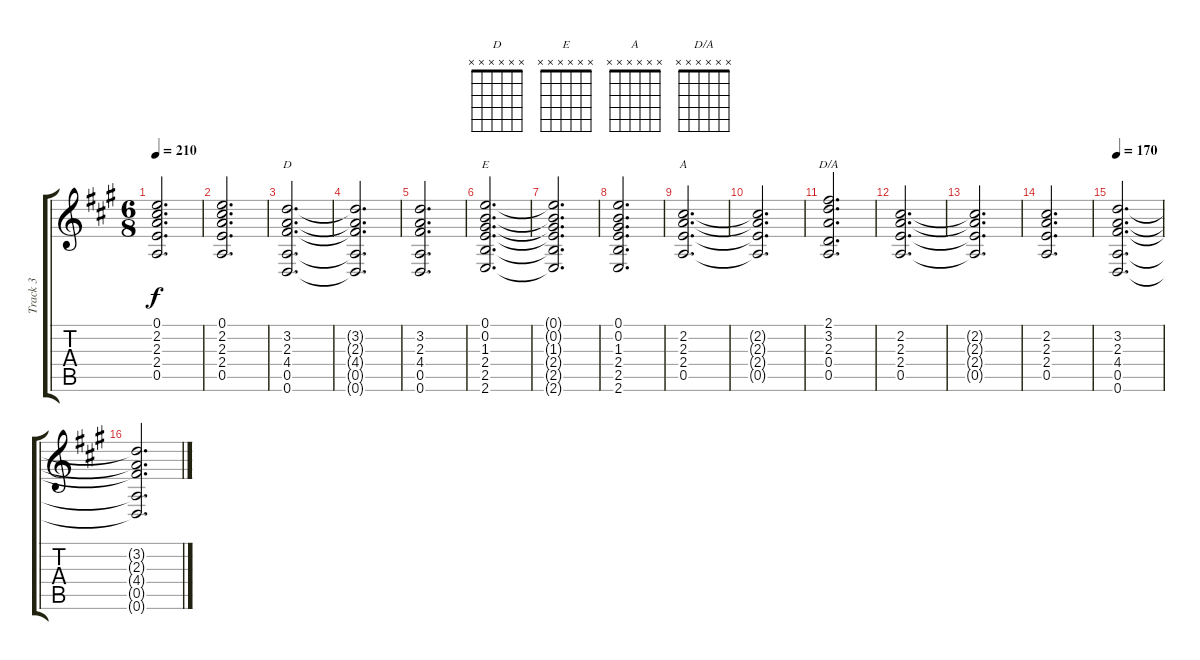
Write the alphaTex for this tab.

\track ("Track 3" "Track 3") {instrument electricguitarclean}
\staff {score tabs}
\tuning (E4 B3 G3 D3 A2 D2) {hide}
\chord ("D" x x x x x x)
\chord ("E" x x x x x x)
\chord ("A" x x x x x x)
\chord ("D/A" x x x x x x)
\ts (6 8)
\tempo 210
\clef g2
\ks a
(0.1{t} 2.2{t} 2.3{t} 2.4{t} 0.5{t}).2{d dy f} |
(0.1 2.2 2.3 2.4 0.5).2{d} |
(3.2 2.3 4.4 0.5 0.6).2{d ch "D"} |
(3.2{t} 2.3{t} 4.4{t} 0.5{t} 0.6{t}).2{d} |
(3.2 2.3 4.4 0.5 0.6).2{d} |
(0.1 0.2 1.3 2.4 2.5 2.6).2{d ch "E"} |
(0.1{t} 0.2{t} 1.3{t} 2.4{t} 2.5{t} 2.6{t}).2{d} |
(0.1 0.2 1.3 2.4 2.5 2.6).2{d} |
(2.2 2.3 2.4 0.5).2{d ch "A"} |
(2.2{t} 2.3{t} 2.4{t} 0.5{t}).2{d} |
(2.1 3.2 2.3 0.4 0.5).2{d ch "D/A"} |
(2.2 2.3 2.4 0.5).2{d} |
(2.2{t} 2.3{t} 2.4{t} 0.5{t}).2{d} |
(2.2 2.3 2.4 0.5).2{d} |
\tempo 170
(3.2 2.3 4.4 0.5 0.6).2{d} |
(3.2{t} 2.3{t} 4.4{t} 0.5{t} 0.6{t}).2{d}
